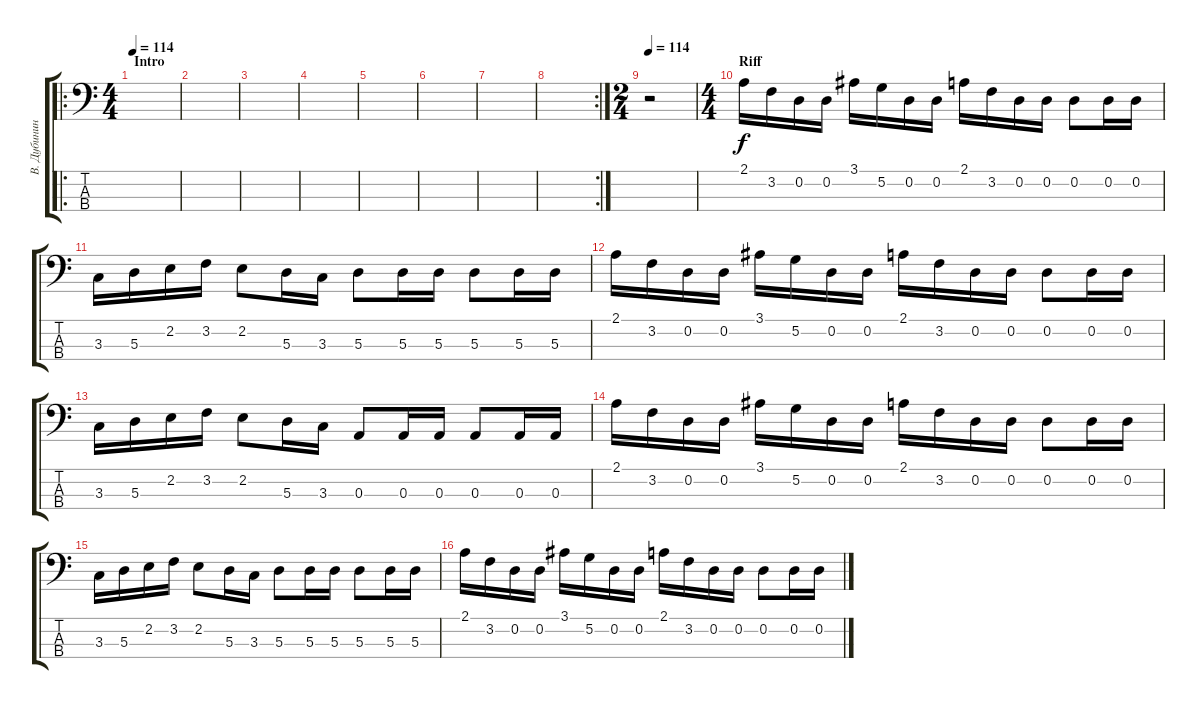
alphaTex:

\track ("В. Дубинин" "В. Дубинин") {instrument electricbassfinger}
\staff {score tabs}
\tuning (G2 D2 A1 E1) {hide}
\ro
\ts (4 4)
\section ("" "Intro")
\tempo 114
\clef f4
\ks c
|
|
|
|
|
|
|
\rc 2
|
\ts (2 4)
\tempo 114
r.2 |
\ts (4 4)
\section ("" "Riff")
2.1.16 3.2.16 0.2.16 0.2.16 3.1.16 5.2.16 0.2.16 0.2.16 2.1.16 3.2.16 0.2.16 0.2.16 0.2.8 0.2.16 0.2.16 |
3.3.16 5.3.16 2.2.16 3.2.16 2.2.8 5.3.16 3.3.16 5.3.8 5.3.16 5.3.16 5.3.8 5.3.16 5.3.16 |
2.1.16 3.2.16 0.2.16 0.2.16 3.1.16 5.2.16 0.2.16 0.2.16 2.1.16 3.2.16 0.2.16 0.2.16 0.2.8 0.2.16 0.2.16 |
3.3.16 5.3.16 2.2.16 3.2.16 2.2.8 5.3.16 3.3.16 0.3.8 0.3.16 0.3.16 0.3.8 0.3.16 0.3.16 |
2.1.16 3.2.16 0.2.16 0.2.16 3.1.16 5.2.16 0.2.16 0.2.16 2.1.16 3.2.16 0.2.16 0.2.16 0.2.8 0.2.16 0.2.16 |
3.3.16 5.3.16 2.2.16 3.2.16 2.2.8 5.3.16 3.3.16 5.3.8 5.3.16 5.3.16 5.3.8 5.3.16 5.3.16 |
2.1.16 3.2.16 0.2.16 0.2.16 3.1.16 5.2.16 0.2.16 0.2.16 2.1.16 3.2.16 0.2.16 0.2.16 0.2.8 0.2.16 0.2.16
